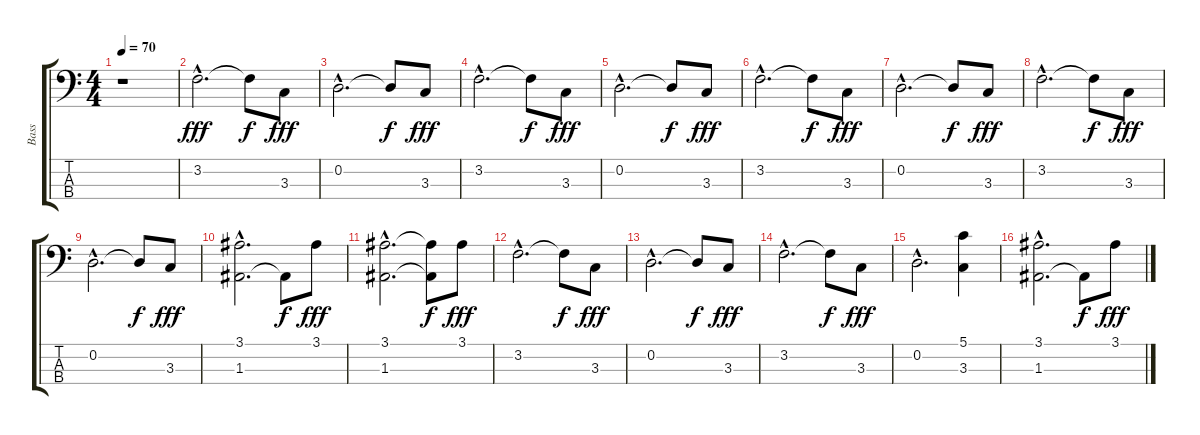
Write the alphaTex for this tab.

\track ("Bass                " "Bass      ") {instrument electricbasspick}
\staff {score tabs}
\tuning (G2 D2 A1 E1) {hide}
\ts (4 4)
\tempo 70
\clef f4
\ks c
r.1{dy fff instrument electricbasspick} |
3.2{hac}.2{d} 3.2{t}.8{dy f} 3.3.8{dy fff} |
0.2{hac}.2{d} 0.2{t}.8{dy f} 3.3.8{dy fff} |
3.2{hac}.2{d} 3.2{t}.8{dy f} 3.3.8{dy fff} |
0.2{hac}.2{d} 0.2{t}.8{dy f} 3.3.8{dy fff} |
3.2{hac}.2{d} 3.2{t}.8{dy f} 3.3.8{dy fff} |
0.2{hac}.2{d} 0.2{t}.8{dy f} 3.3.8{dy fff} |
3.2{hac}.2{d} 3.2{t}.8{dy f} 3.3.8{dy fff} |
0.2{hac}.2{d} 0.2{t}.8{dy f} 3.3.8{dy fff} |
(3.1{hac} 1.3{hac}).2{d} 1.3{t}.8{dy f} 3.1.8{dy fff} |
(3.1{hac} 1.3{hac}).2{d} (3.1{t} 1.3{t}).8{dy f} 3.1.8{dy fff} |
3.2{hac}.2{d} 3.2{t}.8{dy f} 3.3.8{dy fff} |
0.2{hac}.2{d} 0.2{t}.8{dy f} 3.3.8{dy fff} |
3.2{hac}.2{d} 3.2{t}.8{dy f} 3.3.8{dy fff} |
0.2{hac}.2{d} (5.1 3.3).4 |
(3.1{hac} 1.3{hac}).2{d} 1.3{t}.8{dy f} 3.1.8{dy fff}
